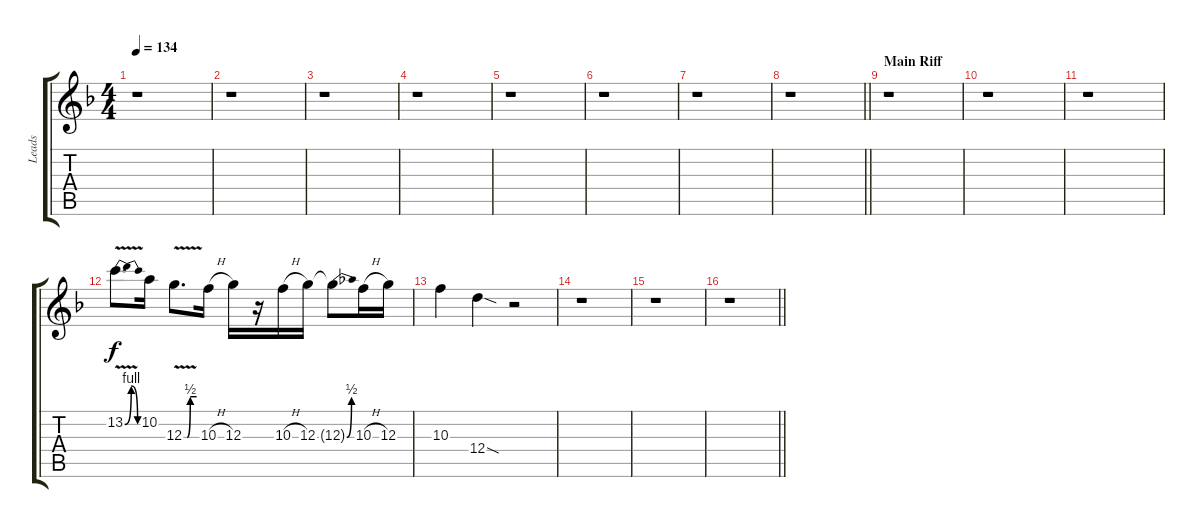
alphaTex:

\track ("Leads" "Leads") {instrument overdrivenguitar}
\staff {score tabs}
\tuning (E4 B3 G3 D3 A2 E2) {hide}
\ts (4 4)
\tempo 134
\clef g2
\ks f
r.1{dy f} |
r.1 |
r.1 |
r.1 |
r.1 |
r.1 |
r.1 |
\barLineRight lightlight
r.1 |
\section ("" "Main Riff")
r.1 |
r.1 |
r.1 |
13.2{be (bendrelease 0 0 15 4 30 4 60 0) v}.8{d} 10.2.16 12.3{be (custom 0 0 15 0 30 2 60 2) v}.8{d} 10.3{h}.16 12.3.16 r.16 10.3{h}.16 12.3.16 12.3{be (bend 0 0 60 2) t}.8 10.3{h}.16 12.3.16 |
10.3.4 12.4{sod}.4 r.2 |
r.1 |
r.1 |
\barLineRight lightlight
r.1
